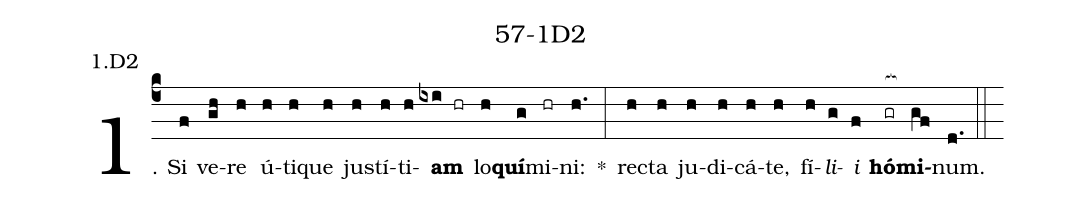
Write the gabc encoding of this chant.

name: 57-1D2;
annotation: 1.D2;
%%
(c4)1. Si(f) ve(gh)re(h) ú(h)ti(h)que(h) jus(h)tí(h)ti(h)<b>am</b>(ixi hr) lo(h)<b>quí</b>(g)mi(hr)ni:(h.) *(:) rec(h)ta(h) ju(h)di(h)cá(h)te,(h) fí(h)<i>li</i>(g)<i>i</i>(f) <b>hó</b>(gr[ocb:1{])<b>mi</b>(gf[ocb:0}])num.(d.) (::)
